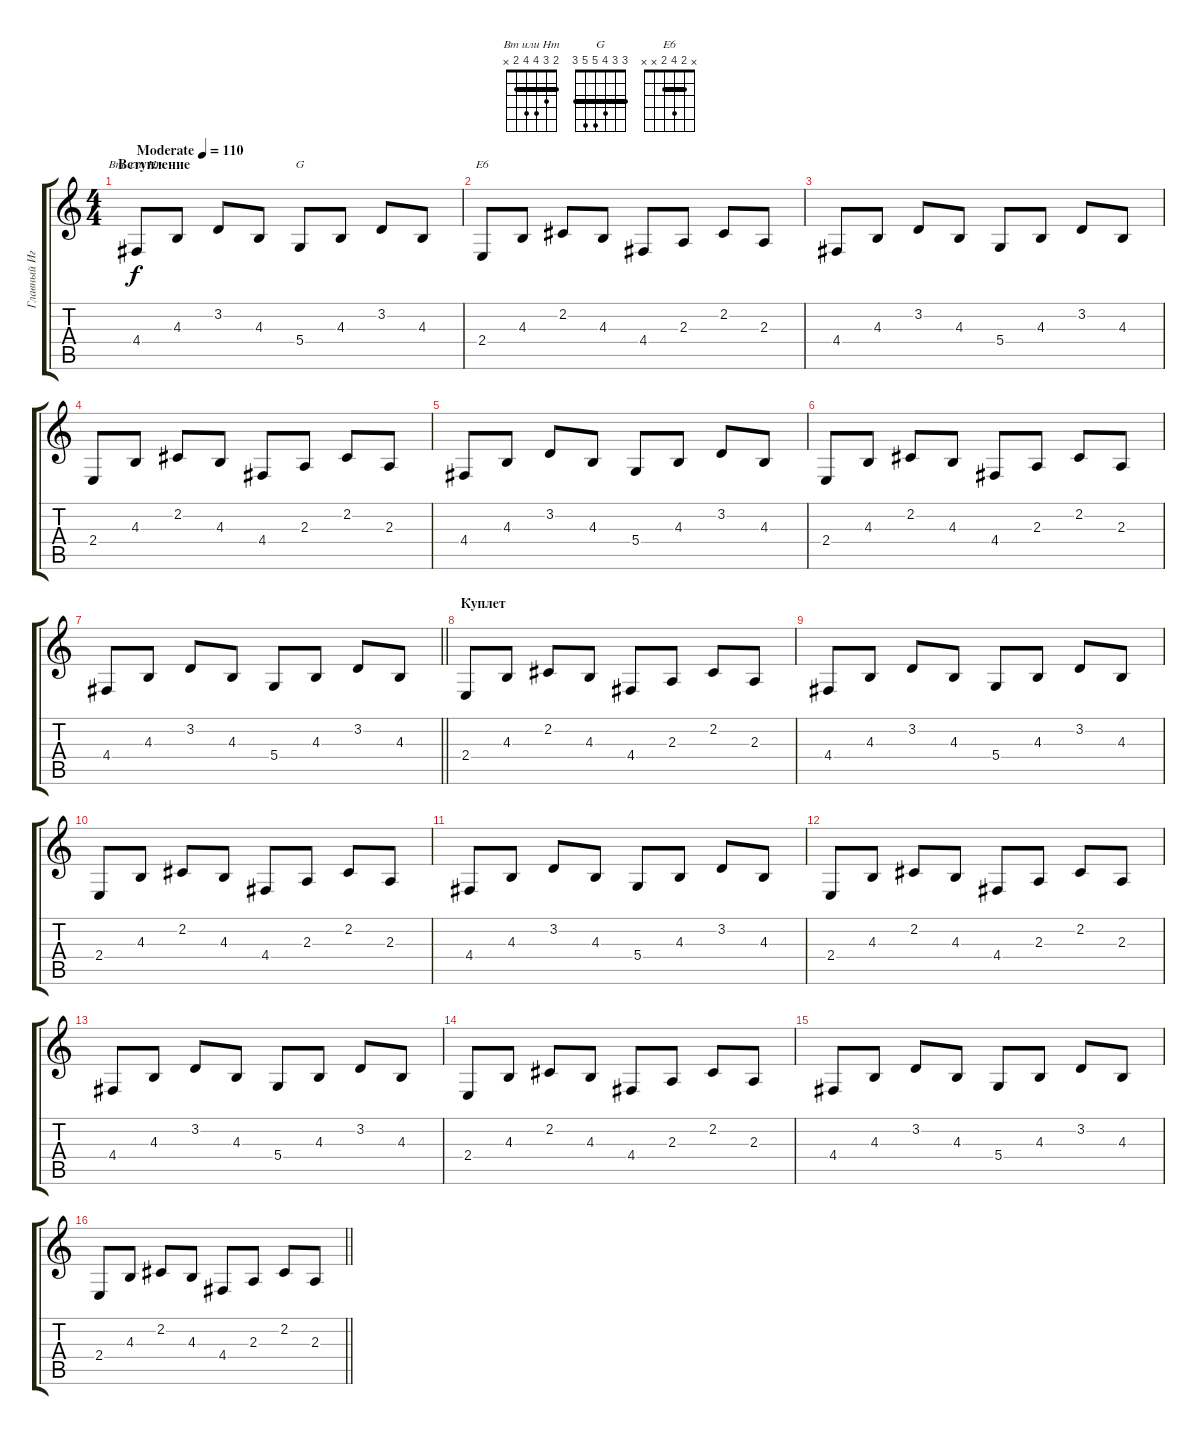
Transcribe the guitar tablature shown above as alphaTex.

\track ("Главный Игрок" "Главный Иг") {instrument brightacousticpiano}
\staff {score tabs}
\tuning (E4 B3 G3 D3 A2 E2) {hide}
\chord ("Bm или Hm" 2 3 4 4 2 x) {barre 2}
\chord ("G" 3 3 4 5 5 3) {barre 3}
\chord ("E6" x 2 4 2 x x) {barre 2}
\ts (4 4)
\section ("" "Вступление")
\tempo (110 "Moderate")
\clef g2
\ks c
4.4.8{ch "Bm или Hm" dy f instrument brightacousticpiano} 4.3.8 3.2.8 4.3.8 5.4.8{ch "G"} 4.3.8 3.2.8 4.3.8 |
2.4.8{ch "E6"} 4.3.8 2.2.8 4.3.8 4.4.8 2.3.8 2.2.8 2.3.8 |
4.4.8 4.3.8 3.2.8 4.3.8 5.4.8 4.3.8 3.2.8 4.3.8 |
2.4.8 4.3.8 2.2.8 4.3.8 4.4.8 2.3.8 2.2.8 2.3.8 |
4.4.8 4.3.8 3.2.8 4.3.8 5.4.8 4.3.8 3.2.8 4.3.8 |
2.4.8 4.3.8 2.2.8 4.3.8 4.4.8 2.3.8 2.2.8 2.3.8 |
\barLineRight lightlight
4.4.8 4.3.8 3.2.8 4.3.8 5.4.8 4.3.8 3.2.8 4.3.8 |
\section ("" "Куплет")
2.4.8 4.3.8 2.2.8 4.3.8 4.4.8 2.3.8 2.2.8 2.3.8 |
4.4.8 4.3.8 3.2.8 4.3.8 5.4.8 4.3.8 3.2.8 4.3.8 |
2.4.8 4.3.8 2.2.8 4.3.8 4.4.8 2.3.8 2.2.8 2.3.8 |
4.4.8 4.3.8 3.2.8 4.3.8 5.4.8 4.3.8 3.2.8 4.3.8 |
2.4.8 4.3.8 2.2.8 4.3.8 4.4.8 2.3.8 2.2.8 2.3.8 |
4.4.8 4.3.8 3.2.8 4.3.8 5.4.8 4.3.8 3.2.8 4.3.8 |
2.4.8 4.3.8 2.2.8 4.3.8 4.4.8 2.3.8 2.2.8 2.3.8 |
4.4.8 4.3.8 3.2.8 4.3.8 5.4.8 4.3.8 3.2.8 4.3.8 |
\barLineRight lightlight
2.4.8 4.3.8 2.2.8 4.3.8 4.4.8 2.3.8 2.2.8 2.3.8
